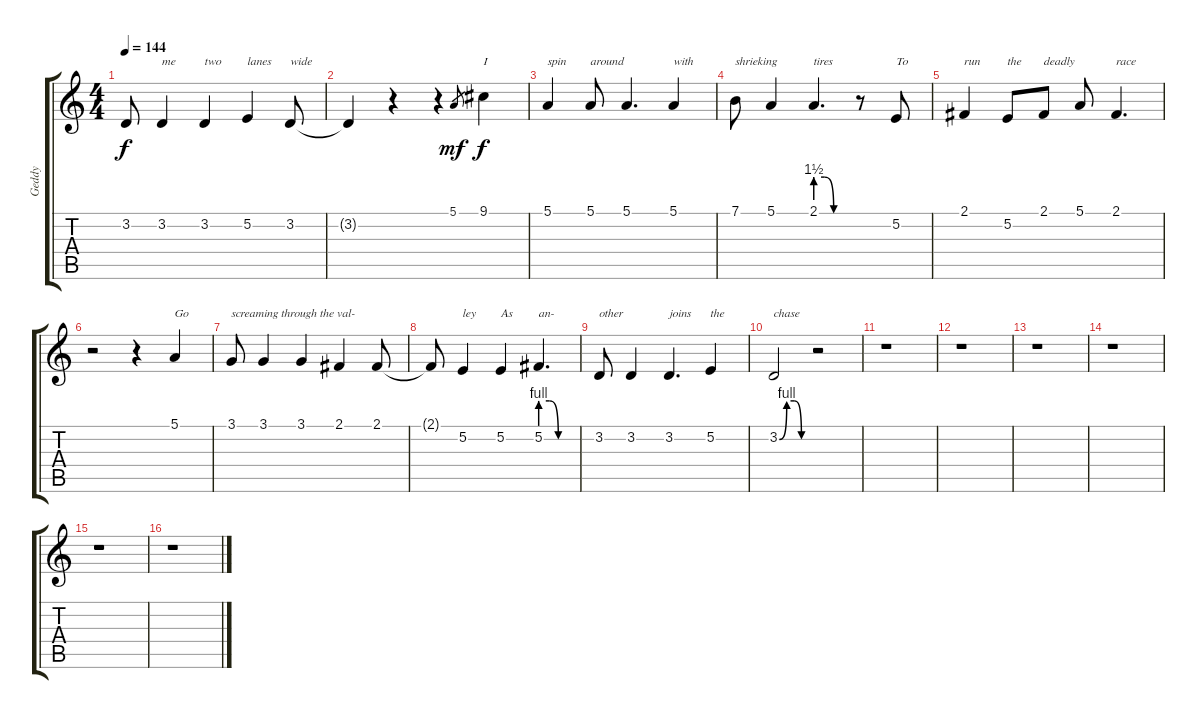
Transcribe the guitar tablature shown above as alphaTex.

\track ("Geddy" "Geddy") {instrument lead6voice}
\staff {score tabs}
\tuning (E4 B3 G3 D3 A2 E2) {hide}
\ts (4 4)
\tempo 144
\clef g2
\ks c
3.2{be (hold 0 0 60 0) t}.8{dy f} 3.2.4{txt "me"} 3.2.4{txt "two"} 5.2.4{txt "lanes"} 3.2.8{txt "wide"} |
3.2{t}.4 r.4 r.4 5.1.8{gr dy mf} 9.1.4{txt "I" dy f} |
5.1.4{txt "spin"} 5.1.8{txt "around"} 5.1.4{d} 5.1.4{txt "with"} |
7.1.8{txt "shrieking"} 5.1.4 2.1{be (custom 0 6 15 6 30 0 60 0)}.4{d txt "tires"} r.8 5.2.8{txt "To"} |
2.1.4{txt "run"} 5.2.8{txt "the"} 2.1.8{txt "deadly"} 5.1.8 2.1.4{d txt "race"} |
r.2 r.4 5.1.4{txt "Go"} |
3.1.8{txt "screaming through the val-"} 3.1.4 3.1.4 2.1.4 2.1.8 |
2.1{t}.8 5.2.4{txt "ley"} 5.2.4{txt "As"} 5.2{be (custom 0 4 15 4 30 0 60 0)}.4{d txt "an-"} |
3.2.8{txt "other"} 3.2.4 3.2.4{d txt "joins"} 5.2.4{txt "the"} |
3.2{be (custom 0 0 15 4 30 4 45 0 60 0)}.2{txt "chase"} r.2 |
r.1 |
r.1 |
r.1 |
r.1 |
r.1 |
r.1
